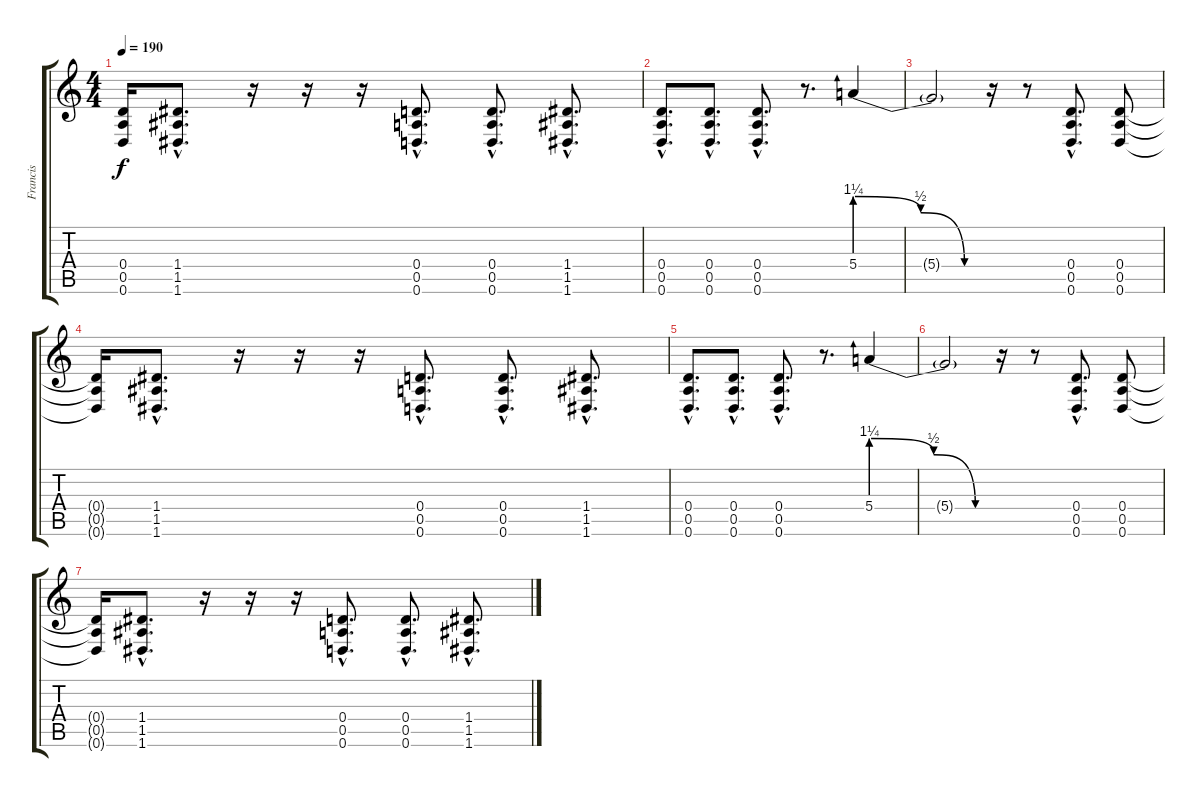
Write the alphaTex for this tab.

\track ("Francis" "Francis") {instrument distortionguitar}
\staff {score tabs}
\tuning (E4 B3 G3 D3 A2 D2) {hide}
\ts (4 4)
\tempo 190
\clef g2
\ks c
(0.4{t} 0.5{t} 0.6{t}).16{dy f} (1.4{hac} 1.5{hac} 1.6{hac}).8{d} r.16 r.16 r.16 (0.4{hac} 0.5{hac} 0.6{hac}).8{d} (0.4{hac} 0.5{hac} 0.6{hac}).8{d} (1.4{hac} 1.5{hac} 1.6{hac}).8{d} |
(0.4{hac} 0.5{hac} 0.6{hac}).8{d} (0.4{hac} 0.5{hac} 0.6{hac}).8{d} (0.4{hac} 0.5{hac} 0.6{hac}).8{d} r.8{d} 5.4{be (custom 0 5 30 2 50 0 60 0)}.4 |
5.4{t}.2 r.16 r.8 (0.4{hac} 0.5{hac} 0.6{hac}).8{d} (0.4 0.5 0.6).8 |
(0.4{t} 0.5{t} 0.6{t}).16 (1.4{hac} 1.5{hac} 1.6{hac}).8{d} r.16 r.16 r.16 (0.4{hac} 0.5{hac} 0.6{hac}).8{d} (0.4{hac} 0.5{hac} 0.6{hac}).8{d} (1.4{hac} 1.5{hac} 1.6{hac}).8{d} |
(0.4{hac} 0.5{hac} 0.6{hac}).8{d} (0.4{hac} 0.5{hac} 0.6{hac}).8{d} (0.4{hac} 0.5{hac} 0.6{hac}).8{d} r.8{d} 5.4{be (custom 0 5 30 2 50 0 60 0)}.4 |
5.4{t}.2 r.16 r.8 (0.4{hac} 0.5{hac} 0.6{hac}).8{d} (0.4 0.5 0.6).8 |
(0.4{t} 0.5{t} 0.6{t}).16 (1.4{hac} 1.5{hac} 1.6{hac}).8{d} r.16 r.16 r.16 (0.4{hac} 0.5{hac} 0.6{hac}).8{d} (0.4{hac} 0.5{hac} 0.6{hac}).8{d} (1.4{hac} 1.5{hac} 1.6{hac}).8{d}
